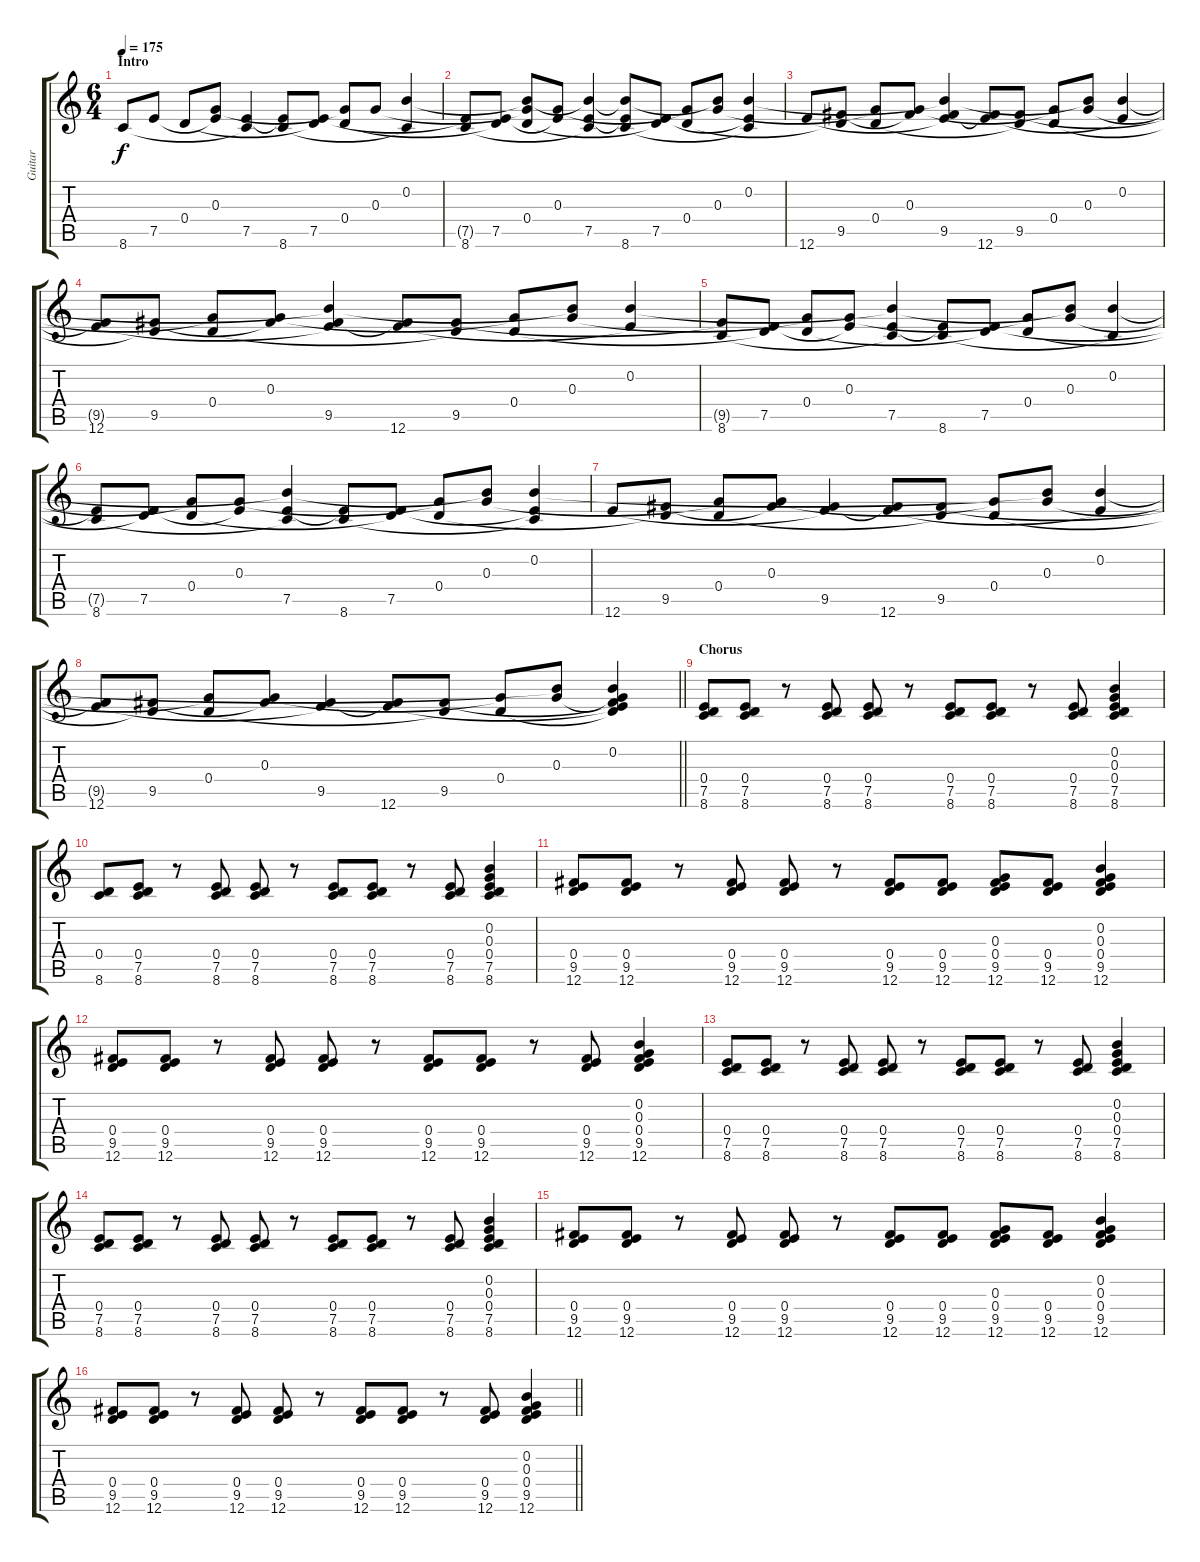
\track ("Guitar" "Guitar") {mute instrument acousticguitarsteel}
\staff {score tabs}
\tuning (E4 B3 G3 D3 A2 E2) {hide}
\ts (6 4)
\section ("" "Intro")
\tempo 175
\clef g2
\ks c
8.6.8{dy f instrument acousticguitarsteel} 7.5.8 0.4.8 (0.3 7.5{t}).8 (7.5 8.6{t}).4 (7.5{t} 8.6).8 (0.4{t} 7.5).8 (0.3{t} 0.4).8 0.3.8 (0.2 8.6{t}).4 |
(7.5{t} 8.6).8 (0.4{t} 7.5).8 (0.2{t} 0.3{t} 0.4).8 (0.3 7.5{t}).8 (0.2{t} 7.5 8.6{t}).4 (0.2{t} 7.5{t} 8.6).8 (0.4{t} 7.5).8 (0.3{t} 0.4).8 (0.2{t} 0.3).8 (0.2 7.5{t} 8.6{t}).4 |
12.6.8 (0.4{t} 9.5).8 (0.3{t} 0.4).8 (0.3 9.5{t}).8 (0.2{t} 9.5 12.6{t}).4 (9.5{t} 12.6).8 (0.4{t} 9.5).8 (0.3{t} 0.4).8 (0.2{t} 0.3).8 (0.2 12.6{t}).4 |
(9.5{t} 12.6).8 (0.4{t} 9.5).8 (0.3{t} 0.4).8 (0.3 9.5{t}).8 (0.2{t} 9.5 12.6{t}).4 (9.5{t} 12.6).8 (0.4{t} 9.5).8 (0.3{t} 0.4).8 (0.2{t} 0.3).8 (0.2 12.6{t}).4 |
(9.5{t} 8.6).8 (0.4{t} 7.5).8 (0.3{t} 0.4).8 (0.3 7.5{t}).8 (0.2{t} 7.5 8.6{t}).4 (7.5{t} 8.6).8 (0.4{t} 7.5).8 (0.3{t} 0.4).8 (0.2{t} 0.3).8 (0.2 8.6{t}).4 |
(7.5{t} 8.6).8 (0.4{t} 7.5).8 (0.3{t} 0.4).8 (0.3 7.5{t}).8 (0.2{t} 7.5 8.6{t}).4 (7.5{t} 8.6).8 (0.4{t} 7.5).8 (0.3{t} 0.4).8 (0.2{t} 0.3).8 (0.2 7.5{t} 8.6{t}).4 |
12.6.8 (0.4{t} 9.5).8 (0.3{t} 0.4).8 (0.3 9.5{t}).8 (9.5 12.6{t}).4 (9.5{t} 12.6).8 (0.4{t} 9.5).8 (0.3{t} 0.4).8 (0.2{t} 0.3).8 (0.2 12.6{t}).4 |
\barLineRight lightlight
(9.5{t} 12.6).8 (0.4{t} 9.5).8 (0.3{t} 0.4).8 (0.3 9.5{t}).8 (9.5 12.6{t}).4 (9.5{t} 12.6).8 (0.4{t} 9.5).8 (0.3{t} 0.4).8 (0.2{t} 0.3).8 (0.2 0.3{t} 0.4{t} 9.5{t} 12.6{t}).4 |
\section ("" "Chorus")
(0.4 7.5 8.6).8{volume 10 instrument distortionguitar} (0.4 7.5 8.6).8 r.8 (0.4 7.5 8.6).8 (0.4 7.5 8.6).8 r.8 (0.4 7.5 8.6).8 (0.4 7.5 8.6).8 r.8 (0.4 7.5 8.6).8 (0.2 0.3 0.4 7.5 8.6).4 |
(0.4 8.6).8 (0.4 7.5 8.6).8 r.8 (0.4 7.5 8.6).8 (0.4 7.5 8.6).8 r.8 (0.4 7.5 8.6).8 (0.4 7.5 8.6).8 r.8 (0.4 7.5 8.6).8 (0.2 0.3 0.4 7.5 8.6).4 |
(0.4 9.5 12.6).8 (0.4 9.5 12.6).8 r.8 (0.4 9.5 12.6).8 (0.4 9.5 12.6).8 r.8 (0.4 9.5 12.6).8 (0.4 9.5 12.6).8 (0.3 0.4 9.5 12.6).8 (0.4 9.5 12.6).8 (0.2 0.3 0.4 9.5 12.6).4 |
(0.4 9.5 12.6).8 (0.4 9.5 12.6).8 r.8 (0.4 9.5 12.6).8 (0.4 9.5 12.6).8 r.8 (0.4 9.5 12.6).8 (0.4 9.5 12.6).8 r.8 (0.4 9.5 12.6).8 (0.2 0.3 0.4 9.5 12.6).4 |
(0.4 7.5 8.6).8 (0.4 7.5 8.6).8 r.8 (0.4 7.5 8.6).8 (0.4 7.5 8.6).8 r.8 (0.4 7.5 8.6).8 (0.4 7.5 8.6).8 r.8 (0.4 7.5 8.6).8 (0.2 0.3 0.4 7.5 8.6).4 |
(0.4 7.5 8.6).8 (0.4 7.5 8.6).8 r.8 (0.4 7.5 8.6).8 (0.4 7.5 8.6).8 r.8 (0.4 7.5 8.6).8 (0.4 7.5 8.6).8 r.8 (0.4 7.5 8.6).8 (0.2 0.3 0.4 7.5 8.6).4 |
(0.4 9.5 12.6).8 (0.4 9.5 12.6).8 r.8 (0.4 9.5 12.6).8 (0.4 9.5 12.6).8 r.8 (0.4 9.5 12.6).8 (0.4 9.5 12.6).8 (0.3 0.4 9.5 12.6).8 (0.4 9.5 12.6).8 (0.2 0.3 0.4 9.5 12.6).4 |
\barLineRight lightlight
(0.4 9.5 12.6).8 (0.4 9.5 12.6).8 r.8 (0.4 9.5 12.6).8 (0.4 9.5 12.6).8 r.8 (0.4 9.5 12.6).8 (0.4 9.5 12.6).8 r.8 (0.4 9.5 12.6).8 (0.2 0.3 0.4 9.5 12.6).4
